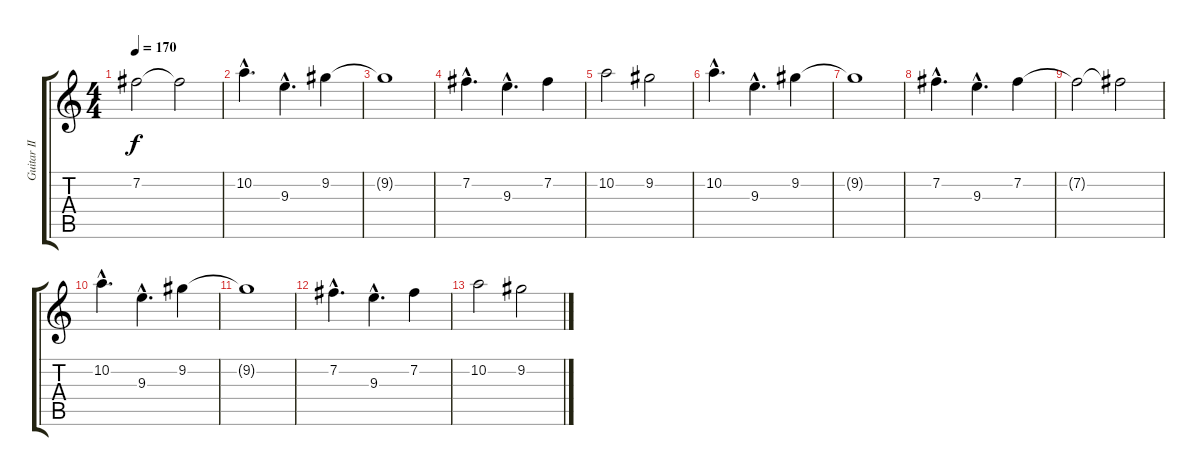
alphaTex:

\track ("Guitar II" "Guitar II") {instrument distortionguitar}
\staff {score tabs}
\tuning (E4 B3 G3 D3 A2 E2) {hide}
\ts (4 4)
\tempo 170
\clef g2
\ks c
7.2{t}.2{dy f} 7.2{t}.2 |
10.2{hac}.4{d} 9.3{hac}.4{d} 9.2.4 |
9.2{t}.1 |
7.2{hac}.4{d} 9.3{hac}.4{d} 7.2.4 |
10.2.2 9.2.2 |
10.2{hac}.4{d volume 13 instrument distortionguitar} 9.3{hac}.4{d} 9.2.4 |
9.2{t}.1 |
7.2{hac}.4{d} 9.3{hac}.4{d} 7.2.4 |
7.2{t}.2 7.2{t}.2 |
10.2{hac}.4{d} 9.3{hac}.4{d} 9.2.4 |
9.2{t}.1 |
7.2{hac}.4{d} 9.3{hac}.4{d} 7.2.4 |
10.2.2 9.2.2
